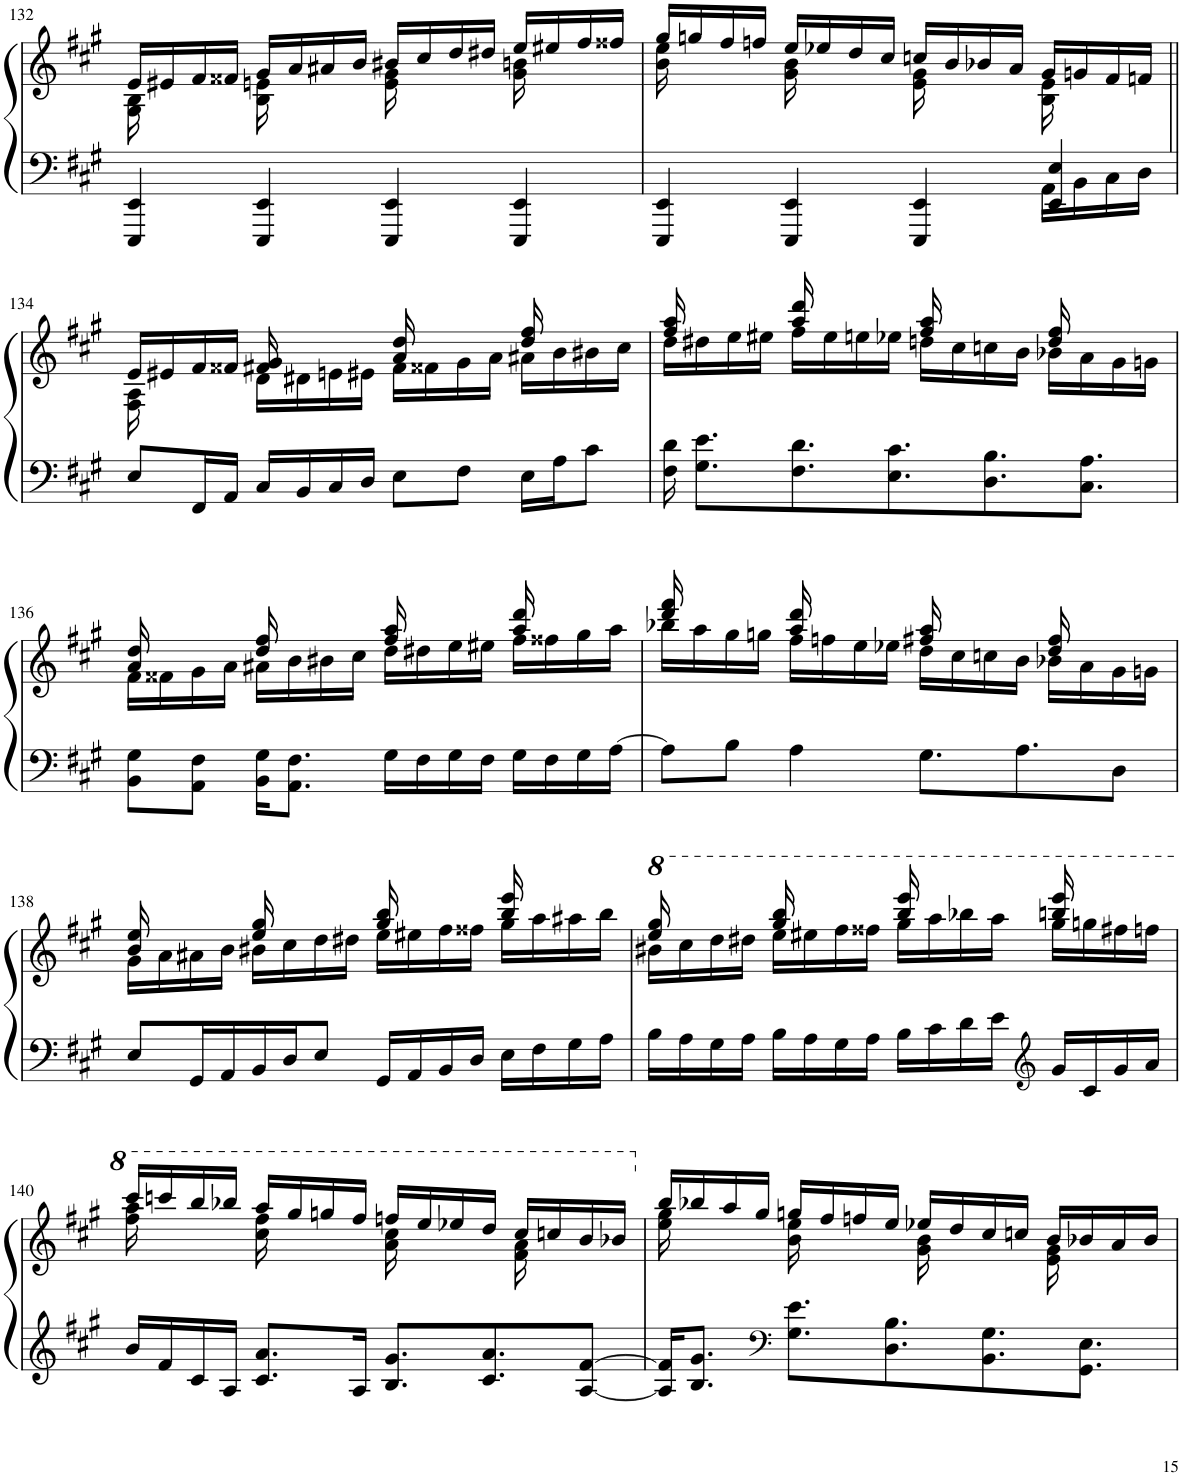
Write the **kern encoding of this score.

**kern	**kern
*part1	*part1
*staff2	*staff1
*I"Piano	*
*I'Pno.	*
!!LO:PB:g=z
*clefF4	*clefG2
*k[f#c#g#]	*k[f#c#g#]
*M4/4	*M4/4
=132	=132
*	*^
4EEE/ 4EE/	16e/LL	16G#\ 16B\
.	16e#X/	8.ryy
.	16f#/	.
.	16f##X/JJ	.
4EEE/ 4EE/	16g#/LL	16B\ 16en\
.	16a/	8.ryy
.	16a#X/	.
.	16b/JJ	.
4EEE/ 4EE/	16b#X/LL	16e\ 16g#\
.	16cc#/	8.ryy
.	16dd/	.
.	16dd#X/JJ	.
4EEE/ 4EE/	16ee/LL	16g#\ 16bn\
.	16ee#X/	8.ryy
.	16ff#/	.
.	16ff##X/JJ	.
=133	=133	=133
*^	*	*
4EEE/ 4EE/	2.ryy	16gg#/LL	16b\ 16ee\
.	.	16ggn/	8.ryy
.	.	16ff#/	.
.	.	16ffn/JJ	.
4EEE/ 4EE/	.	16ee/LL	16g#\ 16b\
.	.	16ee-X/	8.ryy
.	.	16dd/	.
.	.	16cc#/JJ	.
4EEE/ 4EE/	.	16ccn/LL	16e\ 16g#\
.	.	16b/	8.ryy
.	.	16b-X/	.
.	.	16a/JJ	.
4EE/ 4E/	16AA\LL	16g#/LL	16B\ 16e\
.	16BB\	16gn/	8.ryy
.	16C#\	16f#/	.
.	16D\JJ	16fn/JJ	.
*v	*v	*	*
!!LO:LB:g=z	!!
=134||	=134||	=134||
8E/L	16e/LL	16F#\ 16A\
.	16e#X/	8.ryy
16FF#/L	16f#/	.
16AA/JJ	16f##X/JJ	.
16C#/LL	16d\LL	16f#X/ 16g#/
16BB/	16d#X\	8.ryy
16C#/	16en\	.
16D/JJ	16e#X\JJ	.
8E\L	16f#\LL	16a/ 16dd/
.	16f##X\	8.ryy
8F#\J	16g#\	.
.	16a\JJ	.
16E\LL	16a#X\LL	16dd/ 16ff#/
16A\J	16b\	8.ryy
8c#\J	16b#X\	.
.	16cc#\JJ	.
=135	=135	=135
16F#\ 16d\	16dd\LL	16ff#/ 16aa/
8.G#\ 8.e\L	16dd#X\	8.ryy
.	16ee\	.
.	16ee#X\JJ	.
8.F#\ 8.d\	16ff#\LL	16aa/ 16ddd/
.	16ee#\	8.ryy
.	16een\	.
8.E\ 8.c#\	16ee-X\JJ	.
.	16ddn\LL	16ff#/ 16aa/
.	16cc#\	8.ryy
8.D\ 8.B\	16ccn\	.
.	16b\JJ	.
.	16b-X\LL	16dd/ 16ff#/
8.C#\ 8.A\J	16a\	8.ryy
.	16g#\	.
.	16gn\JJ	.
!!LO:LB:g=z	!!
=136	=136	=136
8BB\ 8G#\L	16f#\LL	16a/ 16dd/
.	16f##X\	8.ryy
8AA\ 8F#\J	16g#\	.
.	16a\JJ	.
16BB\ 16G#\KL	16a#X\LL	16dd/ 16ff#/
8.AA\ 8.F#\J	16b\	8.ryy
.	16b#X\	.
.	16cc#\JJ	.
16G#\LL	16dd\LL	16ff#/ 16aa/
16F#\	16dd#X\	8.ryy
16G#\	16ee\	.
16F#\JJ	16ee#X\JJ	.
16G#\LL	16ff#\LL	16aa/ 16ddd/
16F#\	16ff##X\	8.ryy
16G#\	16gg#\	.
[16A\JJ	16aa\JJ	.
=137	=137	=137
8A\L]	16bb-X\LL	16ddd/ 16fff#/
.	16aa\	8.ryy
8B\J	16gg#\	.
.	16ggn\JJ	.
4A\	16ff#\LL	16aa/ 16ddd/
.	16ffn\	8.ryy
.	16ee\	.
.	16ee-X\JJ	.
8.G#\L	16dd\LL	16ff#X/ 16aa/
.	16cc#\	8.ryy
.	16ccn\	.
8.A\	16b\JJ	.
.	16b-X\LL	16dd/ 16ff#/
.	16a\	8.ryy
8D\J	16g#\	.
.	16gn\JJ	.
!!LO:LB:g=z	!!
=138	=138	=138
8E/L	16g#\LL	16b/ 16ee/
.	16a\	8.ryy
16GG#/L	16a#X\	.
16AA/	16b\JJ	.
16BB/	16b#X\LL	16ee/ 16gg#/
16D/J	16cc#\	8.ryy
8E/J	16dd\	.
.	16dd#X\JJ	.
16GG#/LL	16ee\LL	16gg#/ 16bb/
16AA/	16ee#X\	8.ryy
16BB/	16ff#\	.
16D/JJ	16ff##X\JJ	.
16E\LL	16gg#\LL	16bb/ 16eee/
16F#\	16aa\	8.ryy
16G#\	16aa#X\	.
16A\JJ	16bb\JJ	.
=139	=139	=139
*	*8va	*
16B\LL	16bb#X\LL	16eee/ 16ggg#/
16A\	16ccc#\	8.ryy
16G#\	16ddd\	.
16A\JJ	16ddd#X\JJ	.
16B\LL	16eee\LL	16ggg#/ 16bbb/
16A\	16eee#X\	8.ryy
16G#\	16fff#\	.
16A\JJ	16fff##X\JJ	.
16B\LL	16ggg#\LL	16bbb/ 16eeee/
16c#\	16aaa\	8.ryy
16d\	16bbb-X\	.
16e\JJ	16aaa\JJ	.
*clefG2	*	*
16g#/LL	16ggg#\LL	16bbbn/ 16eeee/
16c#/	16gggn\	8.ryy
16g#/	16fff#X\	.
16a/JJ	16fffn\JJ	.
!!LO:LB:g=z	!!
=140	=140	=140
16b/LL	16cccc#/LL	16fff#\ 16aaa\
16f#/	16ccccn/	8.ryy
16c#/	16bbb/	.
16A/JJ	16bbb-X/JJ	.
8.c#/ 8.a/L	16aaa/LL	16ccc#\ 16fff#\
.	16ggg#/	8.ryy
.	16gggn/	.
16A/Jk	16fff#/JJ	.
8.B/ 8.g#/L	16fffn/LL	16aa\ 16ccc#\
.	16eee/	8.ryy
.	16eee-X/	.
8.c#/ 8.a/	16ddd/JJ	.
.	16ccc#/LL	16ff#\ 16aa\
.	16cccn/	8.ryy
[8A/ [8f#/J	16bb/	.
.	16bb-X/JJ	.
=141	=141	=141
*	*X8va	*
16A/] 16f#/]KL	16bb/LL	16ee\ 16gg#\
8.B/ 8.g#/J	16bb-X/	8.ryy
.	16aa/	.
.	16gg#/JJ	.
*clefF4	*	*
8.G#\ 8.e\L	16ggn/LL	16b\ 16ee\
.	16ff#/	8.ryy
.	16ffn/	.
8.D\ 8.B\	16ee/JJ	.
.	16ee-X/LL	16g#\ 16b\
.	16dd/	8.ryy
8.BB\ 8.G#\	16cc#/	.
.	16ccn/JJ	.
.	16b/LL	16e\ 16g#\
8.GG#\ 8.E\J	16b-X/	8.ryy
.	16a/	.
.	16b-/JJ	.
*	*v	*v
=	=
*-	*-
